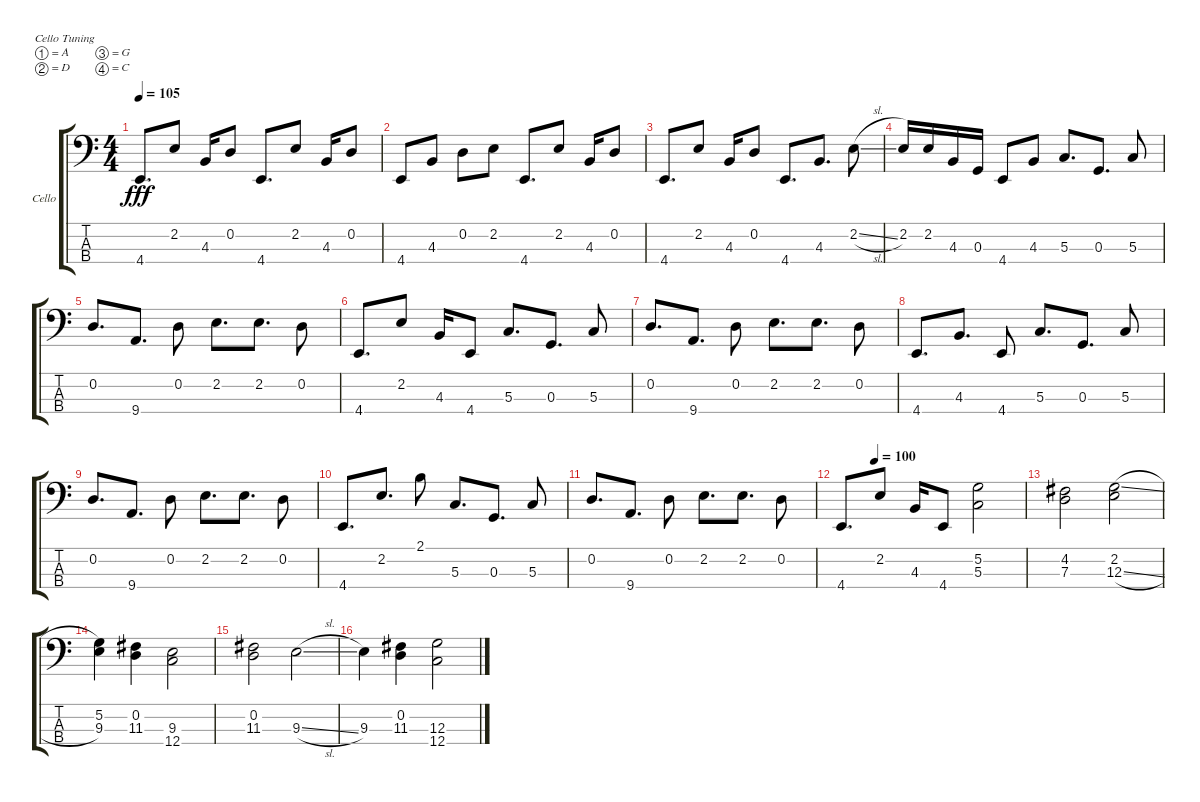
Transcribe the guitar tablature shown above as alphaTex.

\bracketExtendMode groupsimilarinstruments
\firstSystemTrackNameOrientation horizontal
\otherSystemsTrackNameOrientation horizontal
\track ("Cello" "Cello") {instrument cello}
\staff {score tabs}
\tuning (A3 D3 G2 C2)
\ts (4 4)
\tempo 105
\clef f4
\scale
0.333333
\ks c
4.4.8{d dy fff} 2.2.8 4.3.16 0.2.8 4.4.8{d} 2.2.8 4.3.16 0.2.8 |
\scale
0.333333 4.4.8 4.3.8 0.2.8 2.2.8 4.4.8{d} 2.2.8 4.3.16 0.2.8 |
\scale
0.333333 4.4.8{d} 2.2.8 4.3.16 0.2.8 4.4.8{d} 4.3.8{d} 2.2{sl}.8 |
\scale
0.333333 2.2.16 2.2.16 4.3.16 0.3.16 4.4.8 4.3.8 5.3.8{d} 0.3.8{d} 5.3.8 |
\scale
0.333333 0.2.8{d} 9.4.8{d} 0.2.8 2.2.8{d} 2.2.8{d} 0.2.8 |
\scale
0.333333 4.4.8{d} 2.2.8 4.3.16 4.4.8 5.3.8{d} 0.3.8{d} 5.3.8 |
\scale
0.333333 0.2.8{d} 9.4.8{d} 0.2.8 2.2.8{d} 2.2.8{d} 0.2.8 |
\scale
0.333333 4.4.8{d} 4.3.8{d} 4.4.8 5.3.8{d} 0.3.8{d} 5.3.8 |
\scale
0.333333 0.2.8{d} 9.4.8{d} 0.2.8 2.2.8{d} 2.2.8{d} 0.2.8 |
\scale
0.333333 4.4.8{d} 2.2.8{d} 2.1.8 5.3.8{d} 0.3.8{d} 5.3.8 |
\scale
0.333333 0.2.8{d} 9.4.8{d} 0.2.8 2.2.8{d} 2.2.8{d} 0.2.8 |
\tempo (100 0.1875)
\scale
0.333333 4.4.8{d} 2.2.8 4.3.16 4.4.8 (5.3 5.2).2 |
\scale
0.333333 (4.2 7.3).2 (2.2 12.3{sl}).2 |
\scale
0.333333 (5.2 9.3).4 (11.3 0.2).4 (9.3 12.4).2 |
\scale
0.333333 (0.2 11.3).2 9.3{sl}.2 |
\scale
0.333333 9.3.4 (11.3 0.2).4 (12.3 12.4).2
